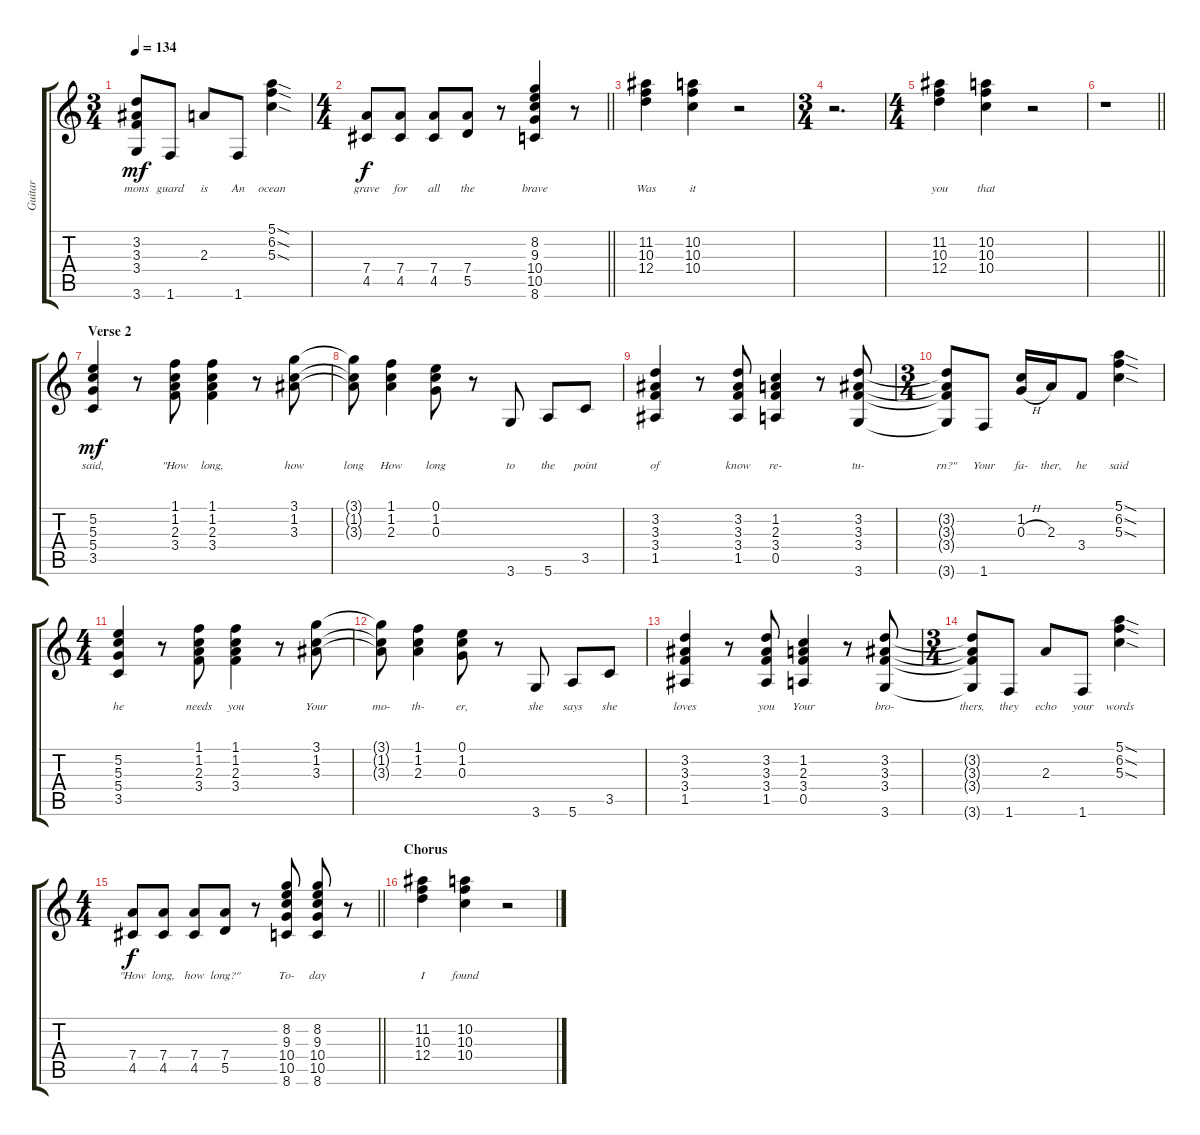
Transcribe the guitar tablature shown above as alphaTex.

\track ("Guitar" "Guitar") {solo instrument electricguitarclean}
\staff {score tabs}
\tuning (E4 B3 G3 D3 A2 E2) {hide}
\ts (3 4)
\tempo 134
\clef g2
\ks c
(3.2{t} 3.3{t} 3.4{t} 3.6{t}).8{lyrics (0 "mons") lyrics (1 "") lyrics (2 "") lyrics (3 "") lyrics (4 "") dy mf} 1.6.8{lyrics (0 "guard") lyrics (1 "") lyrics (2 "") lyrics (3 "") lyrics (4 "")} 2.3.8{lyrics (0 "is") lyrics (1 "") lyrics (2 "") lyrics (3 "") lyrics (4 "")} 1.6.8{lyrics (0 "An") lyrics (1 "") lyrics (2 "") lyrics (3 "") lyrics (4 "")} (5.1{sod} 6.2{sod} 5.3{sod}).4{lyrics (0 "ocean") lyrics (1 "") lyrics (2 "") lyrics (3 "") lyrics (4 "")} |
\ts (4 4)
\barLineRight lightlight
(7.4 4.5).8{lyrics (0 "grave") lyrics (1 "") lyrics (2 "") lyrics (3 "") lyrics (4 "") dy f instrument overdrivenguitar} (7.4 4.5).8{lyrics (0 "for") lyrics (1 "") lyrics (2 "") lyrics (3 "") lyrics (4 "")} (7.4 4.5).8{lyrics (0 "all") lyrics (1 "") lyrics (2 "") lyrics (3 "") lyrics (4 "")} (7.4 5.5).8{lyrics (0 "the") lyrics (1 "") lyrics (2 "") lyrics (3 "") lyrics (4 "")} r.8 (8.2 9.3 10.4 10.5 8.6).4{lyrics (0 "brave") lyrics (1 "") lyrics (2 "") lyrics (3 "") lyrics (4 "")} r.8 |
\section ("" "")
(11.2 10.3 12.4).4{lyrics (0 "Was") lyrics (1 "") lyrics (2 "") lyrics (3 "") lyrics (4 "")} (10.2 10.3 10.4).4{lyrics (0 "it") lyrics (1 "") lyrics (2 "") lyrics (3 "") lyrics (4 "")} r.2 |
\ts (3 4)
r.2{d} |
\ts (4 4)
(11.2 10.3 12.4).4{lyrics (0 "you") lyrics (1 "") lyrics (2 "") lyrics (3 "") lyrics (4 "")} (10.2 10.3 10.4).4{lyrics (0 "that") lyrics (1 "") lyrics (2 "") lyrics (3 "") lyrics (4 "")} r.2 |
\barLineRight lightlight
r.1 |
\section ("" "Verse 2")
(5.2 5.3 5.4 3.5).4{lyrics (0 "said,") lyrics (1 "") lyrics (2 "") lyrics (3 "") lyrics (4 "") dy mf instrument electricguitarclean} r.8 (1.1 1.2 2.3 3.4).8{lyrics (0 "\"How") lyrics (1 "") lyrics (2 "") lyrics (3 "") lyrics (4 "")} (1.1 1.2 2.3 3.4).4{lyrics (0 "long,") lyrics (1 "") lyrics (2 "") lyrics (3 "") lyrics (4 "")} r.8 (3.1 1.2 3.3).8{lyrics (0 "how") lyrics (1 "") lyrics (2 "") lyrics (3 "") lyrics (4 "")} |
(3.1{t} 1.2{t} 3.3{t}).8{lyrics (0 "long") lyrics (1 "") lyrics (2 "") lyrics (3 "") lyrics (4 "")} (1.1 1.2 2.3).4{lyrics (0 "How") lyrics (1 "") lyrics (2 "") lyrics (3 "") lyrics (4 "")} (0.1 1.2 0.3).8{lyrics (0 "long") lyrics (1 "") lyrics (2 "") lyrics (3 "") lyrics (4 "")} r.8 3.6.8{lyrics (0 "to") lyrics (1 "") lyrics (2 "") lyrics (3 "") lyrics (4 "")} 5.6.8{lyrics (0 "the") lyrics (1 "") lyrics (2 "") lyrics (3 "") lyrics (4 "")} 3.5.8{lyrics (0 "point") lyrics (1 "") lyrics (2 "") lyrics (3 "") lyrics (4 "")} |
(3.2 3.3 3.4 1.5).4{lyrics (0 "of") lyrics (1 "") lyrics (2 "") lyrics (3 "") lyrics (4 "")} r.8 (3.2 3.3 3.4 1.5).8{lyrics (0 "know") lyrics (1 "") lyrics (2 "") lyrics (3 "") lyrics (4 "")} (1.2 2.3 3.4 0.5).4{lyrics (0 "re-") lyrics (1 "") lyrics (2 "") lyrics (3 "") lyrics (4 "")} r.8 (3.2 3.3 3.4 3.6).8{lyrics (0 "tu-") lyrics (1 "") lyrics (2 "") lyrics (3 "") lyrics (4 "")} |
\ts (3 4)
(3.2{t} 3.3{t} 3.4{t} 3.6{t}).8{lyrics (0 "rn?\"") lyrics (1 "") lyrics (2 "") lyrics (3 "") lyrics (4 "")} 1.6.8{lyrics (0 "Your") lyrics (1 "") lyrics (2 "") lyrics (3 "") lyrics (4 "")} (1.2 0.3{h}).16{lyrics (0 "fa-") lyrics (1 "") lyrics (2 "") lyrics (3 "") lyrics (4 "")} 2.3.16{lyrics (0 "ther,") lyrics (1 "") lyrics (2 "") lyrics (3 "") lyrics (4 "")} 3.4.8{lyrics (0 "he") lyrics (1 "") lyrics (2 "") lyrics (3 "") lyrics (4 "")} (5.1{sod} 6.2{sod} 5.3{sod}).4{lyrics (0 "said") lyrics (1 "") lyrics (2 "") lyrics (3 "") lyrics (4 "")} |
\ts (4 4)
(5.2 5.3 5.4 3.5).4{lyrics (0 "he") lyrics (1 "") lyrics (2 "") lyrics (3 "") lyrics (4 "")} r.8 (1.1 1.2 2.3 3.4).8{lyrics (0 "needs") lyrics (1 "") lyrics (2 "") lyrics (3 "") lyrics (4 "")} (1.1 1.2 2.3 3.4).4{lyrics (0 "you") lyrics (1 "") lyrics (2 "") lyrics (3 "") lyrics (4 "")} r.8 (3.1 1.2 3.3).8{lyrics (0 "Your") lyrics (1 "") lyrics (2 "") lyrics (3 "") lyrics (4 "")} |
(3.1{t} 1.2{t} 3.3{t}).8{lyrics (0 "mo-") lyrics (1 "") lyrics (2 "") lyrics (3 "") lyrics (4 "")} (1.1 1.2 2.3).4{lyrics (0 "th-") lyrics (1 "") lyrics (2 "") lyrics (3 "") lyrics (4 "")} (0.1 1.2 0.3).8{lyrics (0 "er,") lyrics (1 "") lyrics (2 "") lyrics (3 "") lyrics (4 "")} r.8 3.6.8{lyrics (0 "she") lyrics (1 "") lyrics (2 "") lyrics (3 "") lyrics (4 "")} 5.6.8{lyrics (0 "says") lyrics (1 "") lyrics (2 "") lyrics (3 "") lyrics (4 "")} 3.5.8{lyrics (0 "she") lyrics (1 "") lyrics (2 "") lyrics (3 "") lyrics (4 "")} |
(3.2 3.3 3.4 1.5).4{lyrics (0 "loves") lyrics (1 "") lyrics (2 "") lyrics (3 "") lyrics (4 "")} r.8 (3.2 3.3 3.4 1.5).8{lyrics (0 "you") lyrics (1 "") lyrics (2 "") lyrics (3 "") lyrics (4 "")} (1.2 2.3 3.4 0.5).4{lyrics (0 "Your") lyrics (1 "") lyrics (2 "") lyrics (3 "") lyrics (4 "")} r.8 (3.2 3.3 3.4 3.6).8{lyrics (0 "bro-") lyrics (1 "") lyrics (2 "") lyrics (3 "") lyrics (4 "")} |
\ts (3 4)
(3.2{t} 3.3{t} 3.4{t} 3.6{t}).8{lyrics (0 "thers,") lyrics (1 "") lyrics (2 "") lyrics (3 "") lyrics (4 "")} 1.6.8{lyrics (0 "they") lyrics (1 "") lyrics (2 "") lyrics (3 "") lyrics (4 "")} 2.3.8{lyrics (0 "echo") lyrics (1 "") lyrics (2 "") lyrics (3 "") lyrics (4 "")} 1.6.8{lyrics (0 "your") lyrics (1 "") lyrics (2 "") lyrics (3 "") lyrics (4 "")} (5.1{sod} 6.2{sod} 5.3{sod}).4{lyrics (0 "words") lyrics (1 "") lyrics (2 "") lyrics (3 "") lyrics (4 "")} |
\ts (4 4)
\barLineRight lightlight
(7.4 4.5).8{lyrics (0 "\"How") lyrics (1 "") lyrics (2 "") lyrics (3 "") lyrics (4 "") dy f instrument overdrivenguitar} (7.4 4.5).8{lyrics (0 "long,") lyrics (1 "") lyrics (2 "") lyrics (3 "") lyrics (4 "")} (7.4 4.5).8{lyrics (0 "how") lyrics (1 "") lyrics (2 "") lyrics (3 "") lyrics (4 "")} (7.4 5.5).8{lyrics (0 "long?\"") lyrics (1 "") lyrics (2 "") lyrics (3 "") lyrics (4 "")} r.8 (8.2 9.3 10.4 10.5 8.6).8{lyrics (0 "To-") lyrics (1 "") lyrics (2 "") lyrics (3 "") lyrics (4 "")} (8.2 9.3 10.4 10.5 8.6).8{lyrics (0 "day") lyrics (1 "") lyrics (2 "") lyrics (3 "") lyrics (4 "")} r.8 |
\section ("" "Chorus")
(11.2 10.3 12.4).4{lyrics (0 "I") lyrics (1 "") lyrics (2 "") lyrics (3 "") lyrics (4 "")} (10.2 10.3 10.4).4{lyrics (0 "found") lyrics (1 "") lyrics (2 "") lyrics (3 "") lyrics (4 "")} r.2
